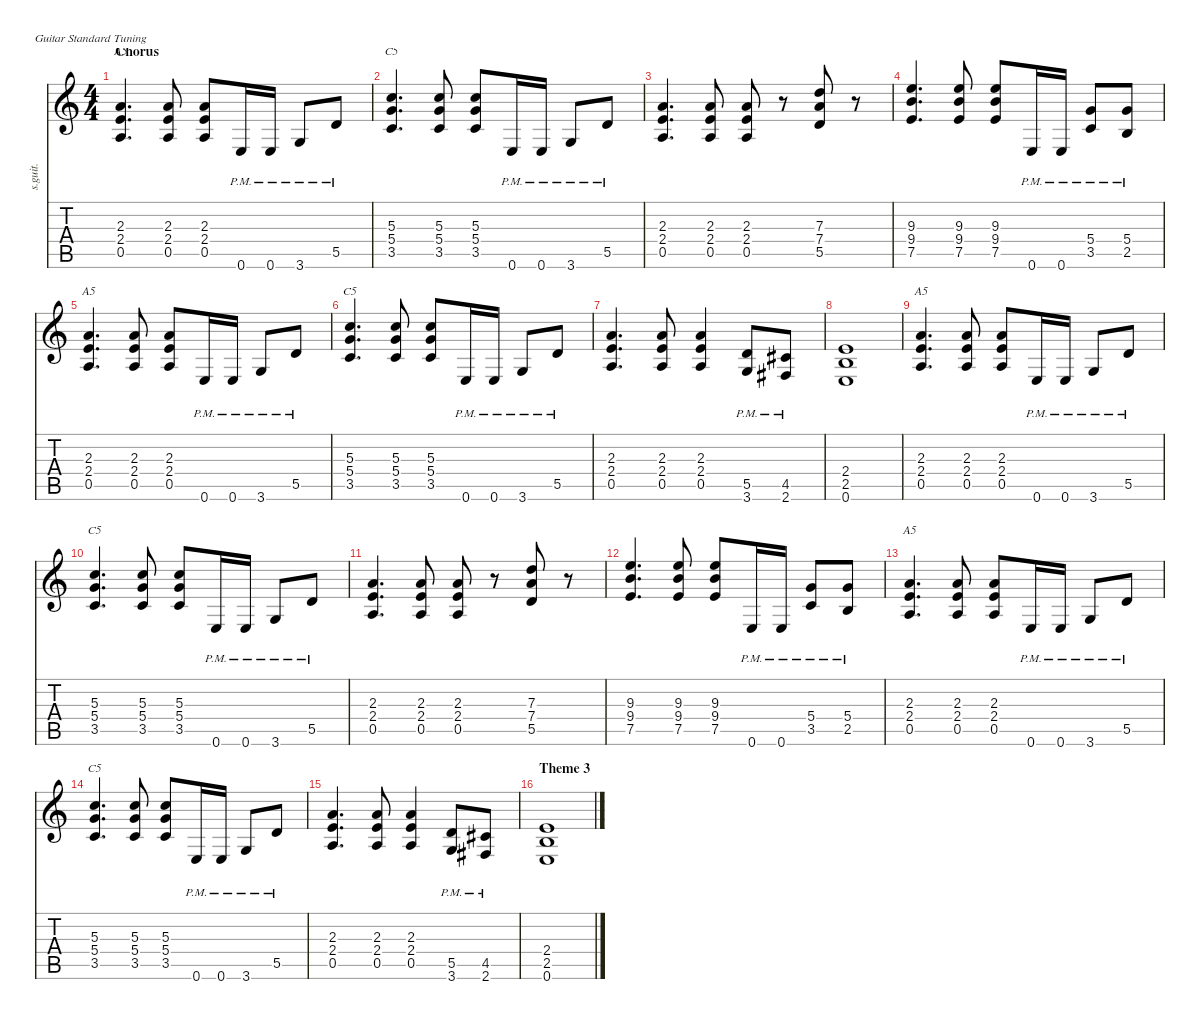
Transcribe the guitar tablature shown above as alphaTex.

\defaultSystemsLayout 4
\hideDynamics
\bracketExtendMode nobrackets
\track ("Kirk Hammett - Lead Guitar" "s.guit.") {instrument distortionguitar}
\staff {score tabs}
\tuning (E4 B3 G3 D3 A2 E2)
\chord ("A5" 3 1 2 2 0 x) {showdiagram false}
\chord ("C5" 3 1 2 2 0 x) {showdiagram false}
\ts (4 4)
\section ("" "Chorus")
\tempo (119 hide)
\clef g2
\ks c
(2.3 2.4 0.5).4{d ch "A5" lyrics (0 "") lyrics (1 "") lyrics (2 "") lyrics (3 "") lyrics (4 "") dy f} (2.3 2.4 0.5).8{lyrics (0 "") lyrics (1 "") lyrics (2 "") lyrics (3 "") lyrics (4 "")} (2.3 2.4 0.5).8{lyrics (0 "") lyrics (1 "") lyrics (2 "") lyrics (3 "") lyrics (4 "")} 0.6{pm}.16{lyrics (0 "") lyrics (1 "") lyrics (2 "") lyrics (3 "") lyrics (4 "")} 0.6{pm}.16{lyrics (0 "") lyrics (1 "") lyrics (2 "") lyrics (3 "") lyrics (4 "")} 3.6{pm}.8{lyrics (0 "") lyrics (1 "") lyrics (2 "") lyrics (3 "") lyrics (4 "")} 5.5{pm}.8{lyrics (0 "") lyrics (1 "") lyrics (2 "") lyrics (3 "") lyrics (4 "")} |
(5.3 5.4 3.5).4{d ch "C5" lyrics (0 "") lyrics (1 "") lyrics (2 "") lyrics (3 "") lyrics (4 "")} (5.3 5.4 3.5).8{lyrics (0 "") lyrics (1 "") lyrics (2 "") lyrics (3 "") lyrics (4 "")} (5.3 5.4 3.5).8{lyrics (0 "") lyrics (1 "") lyrics (2 "") lyrics (3 "") lyrics (4 "")} 0.6{pm}.16{lyrics (0 "") lyrics (1 "") lyrics (2 "") lyrics (3 "") lyrics (4 "")} 0.6{pm}.16{lyrics (0 "") lyrics (1 "") lyrics (2 "") lyrics (3 "") lyrics (4 "")} 3.6{pm}.8{lyrics (0 "") lyrics (1 "") lyrics (2 "") lyrics (3 "") lyrics (4 "")} 5.5{pm}.8{lyrics (0 "") lyrics (1 "") lyrics (2 "") lyrics (3 "") lyrics (4 "")} |
(2.3 2.4 0.5).4{d lyrics (0 "") lyrics (1 "") lyrics (2 "") lyrics (3 "") lyrics (4 "")} (2.3 2.4 0.5).8{lyrics (0 "") lyrics (1 "") lyrics (2 "") lyrics (3 "") lyrics (4 "")} (2.3 2.4 0.5).8{lyrics (0 "") lyrics (1 "") lyrics (2 "") lyrics (3 "") lyrics (4 "")} r.8 (7.3 7.4 5.5).8{lyrics (0 "") lyrics (1 "") lyrics (2 "") lyrics (3 "") lyrics (4 "")} r.8 |
(9.3 9.4 7.5).4{d lyrics (0 "") lyrics (1 "") lyrics (2 "") lyrics (3 "") lyrics (4 "")} (9.3 9.4 7.5).8{lyrics (0 "") lyrics (1 "") lyrics (2 "") lyrics (3 "") lyrics (4 "")} (9.3 9.4 7.5).8{lyrics (0 "") lyrics (1 "") lyrics (2 "") lyrics (3 "") lyrics (4 "")} 0.6{pm}.16{lyrics (0 "") lyrics (1 "") lyrics (2 "") lyrics (3 "") lyrics (4 "")} 0.6{pm}.16{lyrics (0 "") lyrics (1 "") lyrics (2 "") lyrics (3 "") lyrics (4 "")} (5.4{pm} 3.5{pm}).8{lyrics (0 "") lyrics (1 "") lyrics (2 "") lyrics (3 "") lyrics (4 "")} (5.4{pm} 2.5{pm}).8{lyrics (0 "") lyrics (1 "") lyrics (2 "") lyrics (3 "") lyrics (4 "")} |
(2.3 2.4 0.5).4{d ch "A5" lyrics (0 "") lyrics (1 "") lyrics (2 "") lyrics (3 "") lyrics (4 "")} (2.3 2.4 0.5).8{lyrics (0 "") lyrics (1 "") lyrics (2 "") lyrics (3 "") lyrics (4 "")} (2.3 2.4 0.5).8{lyrics (0 "") lyrics (1 "") lyrics (2 "") lyrics (3 "") lyrics (4 "")} 0.6{pm}.16{lyrics (0 "") lyrics (1 "") lyrics (2 "") lyrics (3 "") lyrics (4 "")} 0.6{pm}.16{lyrics (0 "") lyrics (1 "") lyrics (2 "") lyrics (3 "") lyrics (4 "")} 3.6{pm}.8{lyrics (0 "") lyrics (1 "") lyrics (2 "") lyrics (3 "") lyrics (4 "")} 5.5{pm}.8{lyrics (0 "") lyrics (1 "") lyrics (2 "") lyrics (3 "") lyrics (4 "")} |
(5.3 5.4 3.5).4{d ch "C5" lyrics (0 "") lyrics (1 "") lyrics (2 "") lyrics (3 "") lyrics (4 "")} (5.3 5.4 3.5).8{lyrics (0 "") lyrics (1 "") lyrics (2 "") lyrics (3 "") lyrics (4 "")} (5.3 5.4 3.5).8{lyrics (0 "") lyrics (1 "") lyrics (2 "") lyrics (3 "") lyrics (4 "")} 0.6{pm}.16{lyrics (0 "") lyrics (1 "") lyrics (2 "") lyrics (3 "") lyrics (4 "")} 0.6{pm}.16{lyrics (0 "") lyrics (1 "") lyrics (2 "") lyrics (3 "") lyrics (4 "")} 3.6{pm}.8{lyrics (0 "") lyrics (1 "") lyrics (2 "") lyrics (3 "") lyrics (4 "")} 5.5{pm}.8{lyrics (0 "") lyrics (1 "") lyrics (2 "") lyrics (3 "") lyrics (4 "")} |
(2.3 2.4 0.5).4{d lyrics (0 "") lyrics (1 "") lyrics (2 "") lyrics (3 "") lyrics (4 "")} (2.3 2.4 0.5).8{lyrics (0 "") lyrics (1 "") lyrics (2 "") lyrics (3 "") lyrics (4 "")} (2.3 2.4 0.5).4{lyrics (0 "") lyrics (1 "") lyrics (2 "") lyrics (3 "") lyrics (4 "")} (5.5{pm} 3.6{pm}).8{lyrics (0 "") lyrics (1 "") lyrics (2 "") lyrics (3 "") lyrics (4 "")} (4.5{pm acc #} 2.6{pm acc #}).8{lyrics (0 "") lyrics (1 "") lyrics (2 "") lyrics (3 "") lyrics (4 "")} |
(2.4 2.5 0.6).1{lyrics (0 "") lyrics (1 "") lyrics (2 "") lyrics (3 "") lyrics (4 "")} |
(2.3 2.4 0.5).4{d ch "A5" lyrics (0 "") lyrics (1 "") lyrics (2 "") lyrics (3 "") lyrics (4 "")} (2.3 2.4 0.5).8{lyrics (0 "") lyrics (1 "") lyrics (2 "") lyrics (3 "") lyrics (4 "")} (2.3 2.4 0.5).8{lyrics (0 "") lyrics (1 "") lyrics (2 "") lyrics (3 "") lyrics (4 "")} 0.6{pm}.16{lyrics (0 "") lyrics (1 "") lyrics (2 "") lyrics (3 "") lyrics (4 "")} 0.6{pm}.16{lyrics (0 "") lyrics (1 "") lyrics (2 "") lyrics (3 "") lyrics (4 "")} 3.6{pm}.8{lyrics (0 "") lyrics (1 "") lyrics (2 "") lyrics (3 "") lyrics (4 "")} 5.5{pm}.8{lyrics (0 "") lyrics (1 "") lyrics (2 "") lyrics (3 "") lyrics (4 "")} |
(5.3 5.4 3.5).4{d ch "C5" lyrics (0 "") lyrics (1 "") lyrics (2 "") lyrics (3 "") lyrics (4 "")} (5.3 5.4 3.5).8{lyrics (0 "") lyrics (1 "") lyrics (2 "") lyrics (3 "") lyrics (4 "")} (5.3 5.4 3.5).8{lyrics (0 "") lyrics (1 "") lyrics (2 "") lyrics (3 "") lyrics (4 "")} 0.6{pm}.16{lyrics (0 "") lyrics (1 "") lyrics (2 "") lyrics (3 "") lyrics (4 "")} 0.6{pm}.16{lyrics (0 "") lyrics (1 "") lyrics (2 "") lyrics (3 "") lyrics (4 "")} 3.6{pm}.8{lyrics (0 "") lyrics (1 "") lyrics (2 "") lyrics (3 "") lyrics (4 "")} 5.5{pm}.8{lyrics (0 "") lyrics (1 "") lyrics (2 "") lyrics (3 "") lyrics (4 "")} |
(2.3 2.4 0.5).4{d lyrics (0 "") lyrics (1 "") lyrics (2 "") lyrics (3 "") lyrics (4 "")} (2.3 2.4 0.5).8{lyrics (0 "") lyrics (1 "") lyrics (2 "") lyrics (3 "") lyrics (4 "")} (2.3 2.4 0.5).8{lyrics (0 "") lyrics (1 "") lyrics (2 "") lyrics (3 "") lyrics (4 "")} r.8 (7.3 7.4 5.5).8{lyrics (0 "") lyrics (1 "") lyrics (2 "") lyrics (3 "") lyrics (4 "")} r.8 |
(9.3 9.4 7.5).4{d lyrics (0 "") lyrics (1 "") lyrics (2 "") lyrics (3 "") lyrics (4 "")} (9.3 9.4 7.5).8{lyrics (0 "") lyrics (1 "") lyrics (2 "") lyrics (3 "") lyrics (4 "")} (9.3 9.4 7.5).8{lyrics (0 "") lyrics (1 "") lyrics (2 "") lyrics (3 "") lyrics (4 "")} 0.6{pm}.16{lyrics (0 "") lyrics (1 "") lyrics (2 "") lyrics (3 "") lyrics (4 "")} 0.6{pm}.16{lyrics (0 "") lyrics (1 "") lyrics (2 "") lyrics (3 "") lyrics (4 "")} (5.4{pm} 3.5{pm}).8{lyrics (0 "") lyrics (1 "") lyrics (2 "") lyrics (3 "") lyrics (4 "")} (5.4{pm} 2.5{pm}).8{lyrics (0 "") lyrics (1 "") lyrics (2 "") lyrics (3 "") lyrics (4 "")} |
(2.3 2.4 0.5).4{d ch "A5" lyrics (0 "") lyrics (1 "") lyrics (2 "") lyrics (3 "") lyrics (4 "")} (2.3 2.4 0.5).8{lyrics (0 "") lyrics (1 "") lyrics (2 "") lyrics (3 "") lyrics (4 "")} (2.3 2.4 0.5).8{lyrics (0 "") lyrics (1 "") lyrics (2 "") lyrics (3 "") lyrics (4 "")} 0.6{pm}.16{lyrics (0 "") lyrics (1 "") lyrics (2 "") lyrics (3 "") lyrics (4 "")} 0.6{pm}.16{lyrics (0 "") lyrics (1 "") lyrics (2 "") lyrics (3 "") lyrics (4 "")} 3.6{pm}.8{lyrics (0 "") lyrics (1 "") lyrics (2 "") lyrics (3 "") lyrics (4 "")} 5.5{pm}.8{lyrics (0 "") lyrics (1 "") lyrics (2 "") lyrics (3 "") lyrics (4 "")} |
(5.3 5.4 3.5).4{d ch "C5" lyrics (0 "") lyrics (1 "") lyrics (2 "") lyrics (3 "") lyrics (4 "")} (5.3 5.4 3.5).8{lyrics (0 "") lyrics (1 "") lyrics (2 "") lyrics (3 "") lyrics (4 "")} (5.3 5.4 3.5).8{lyrics (0 "") lyrics (1 "") lyrics (2 "") lyrics (3 "") lyrics (4 "")} 0.6{pm}.16{lyrics (0 "") lyrics (1 "") lyrics (2 "") lyrics (3 "") lyrics (4 "")} 0.6{pm}.16{lyrics (0 "") lyrics (1 "") lyrics (2 "") lyrics (3 "") lyrics (4 "")} 3.6{pm}.8{lyrics (0 "") lyrics (1 "") lyrics (2 "") lyrics (3 "") lyrics (4 "")} 5.5{pm}.8{lyrics (0 "") lyrics (1 "") lyrics (2 "") lyrics (3 "") lyrics (4 "")} |
(2.3 2.4 0.5).4{d lyrics (0 "") lyrics (1 "") lyrics (2 "") lyrics (3 "") lyrics (4 "")} (2.3 2.4 0.5).8{lyrics (0 "") lyrics (1 "") lyrics (2 "") lyrics (3 "") lyrics (4 "")} (2.3 2.4 0.5).4{lyrics (0 "") lyrics (1 "") lyrics (2 "") lyrics (3 "") lyrics (4 "")} (5.5{pm} 3.6{pm}).8{lyrics (0 "") lyrics (1 "") lyrics (2 "") lyrics (3 "") lyrics (4 "")} (4.5{pm acc #} 2.6{pm acc #}).8{lyrics (0 "") lyrics (1 "") lyrics (2 "") lyrics (3 "") lyrics (4 "")} |
\section ("" "Theme 3")
\tempo (142 hide)
(2.4 2.5 0.6).1{lyrics (0 "") lyrics (1 "") lyrics (2 "") lyrics (3 "") lyrics (4 "")}
